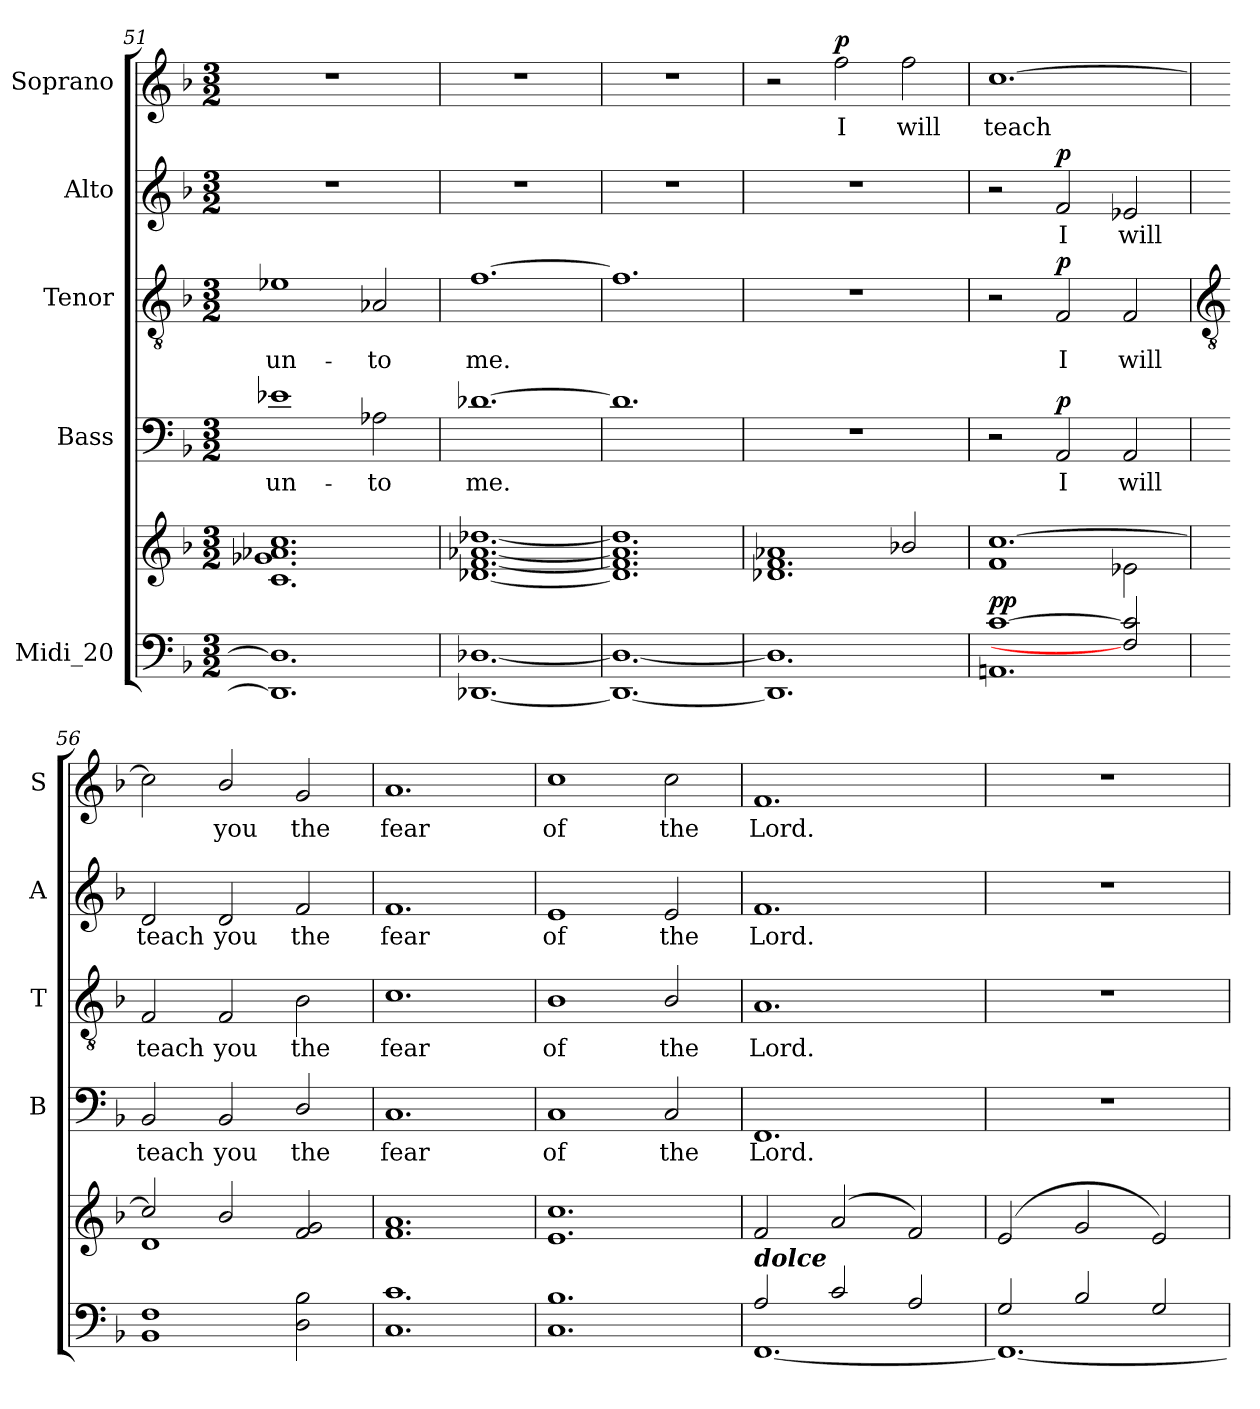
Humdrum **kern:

**kern	**kern	**dynam	**kern	**text	**dynam	**kern	**text	**dynam	**kern	**text	**dynam	**kern	**text	**dynam
*part5	*part5	*part5	*part4	*part4	*part4	*part3	*part3	*part3	*part2	*part2	*part2	*part1	*part1	*part1
*staff6	*staff5	*staff5/6	*staff4	*staff4	*staff4	*staff3	*staff3	*staff3	*staff2	*staff2	*staff2	*staff1	*staff1	*staff1
*I"Midi_20	*	*	*I"Bass	*	*	*I"Tenor	*	*	*I"Alto	*	*	*I"Soprano	*	*
*	*	*	*I'B	*	*	*I'T	*	*	*I'A	*	*	*I'S	*	*
*clefF4	*clefG2	*	*clefF4	*	*	*clefGv2	*	*	*clefG2	*	*	*clefG2	*	*
*k[b-]	*k[b-]	*	*k[b-]	*	*	*k[b-]	*	*	*k[b-]	*	*	*k[b-]	*	*
*F:	*F:	*	*F:	*	*	*F:	*	*	*F:	*	*	*F:	*	*
*M3/2	*M3/2	*	*M3/2	*	*	*M3/2	*	*	*M3/2	*	*	*M3/2	*	*
=51	=51	=51	=51	=51	=51	=51	=51	=51	=51	=51	=51	=51	=51	=51
!LO:N:vis=1	!LO:N:vis=1	!	!	!LO:LY:b	!	!	!LO:LY:b	!	!LO:N:vis=1	!	!	!LO:N:vis=1	!	!
*^	*^	*	*	*	*	*	*	*	*	*	*	*	*	*
1.ryy	1.DD-] 1.D-]	1.ryy	1.c 1.g-X 1.a-X 1.cc	.	1e-X	un-	.	1e-X	un-	.	1.r	.	.	1.r	.	.
!	!	!	!	!	!	!LO:LY:b	!	!	!LO:LY:b	!	!	!	!	!	!	!
.	.	.	.	.	2A-X	-to	.	2A-X	-to	.	.	.	.	.	.	.
=52	=52	=52	=52	=52	=52	=52	=52	=52	=52	=52	=52	=52	=52	=52	=52	=52
!LO:N:vis=1	!	!LO:N:vis=1	!	!	!	!LO:LY:b	!	!	!LO:LY:b	!	!LO:N:vis=1	!	!	!LO:N:vis=1	!	!
1.ryy	[1.DD-X [1.D-X	1.ryy	[1.d-X [1.f [1.a-X [1.dd-X	.	[1.d-X	me.	.	[1.f	me.	.	1.r	.	.	1.r	.	.
=53	=53	=53	=53	=53	=53	=53	=53	=53	=53	=53	=53	=53	=53	=53	=53	=53
!LO:N:vis=1	!	!LO:N:vis=1	!	!	!	!	!	!	!	!	!LO:N:vis=1	!	!	!LO:N:vis=1	!	!
1.ryy	1.DD-_ 1.D-_	1.ryy	1.d-] 1.f] 1.a-] 1.dd-]	.	1.d-]	.	.	1.f]	.	.	1.r	.	.	1.r	.	.
=54	=54	=54	=54	=54	=54	=54	=54	=54	=54	=54	=54	=54	=54	=54	=54	=54
!LO:N:vis=1	!	!	!	!	!LO:N:vis=1	!	!	!LO:N:vis=1	!	!	!LO:N:vis=1	!	!	!	!	!
1.ryy	1.DD-] 1.D-]	1a-X/	1.d-X 1.f	.	1.r	.	.	1.r	.	.	1.r	.	.	2r	.	.
!	!	!	!	!	!	!	!	!	!	!	!	!	!	!	!LO:LY:b	!LO:DY:b
.	.	.	.	.	.	.	.	.	.	.	.	.	.	2ff	I	p
!	!	!	!	!	!	!	!	!	!	!	!	!	!	!	!LO:LY:b	!
.	.	2b-X/	.	.	.	.	.	.	.	.	.	.	.	2ff	will	.
=55	=55	=55	=55	=55	=55	=55	=55	=55	=55	=55	=55	=55	=55	=55	=55	=55
!	!	!	!	!LO:DY:a=2	!	!	!	!	!	!	!	!	!	!	!LO:LY:b	!
!	!	!	!	!LO:DY:n=1:b	!	!	!	!	!	!	!	!	!	!	!	!
[1c/	1.AAn	[1.cc/	1f	p p	2r	.	.	2r	.	.	2r	.	.	[1.cc	teach	.
!	!	!	!	!	!	!LO:LY:b	!LO:DY:b	!	!LO:LY:b	!LO:DY:b	!	!LO:LY:b	!LO:DY:b	!	!	!
.	.	.	.	.	2AA	I	p	2F	I	p	2f	I	p	.	.	.
!	!	!	!	!	!	!LO:LY:b	!	!	!LO:LY:b	!	!	!LO:LY:b	!	!	!	!
2F/] 2c/]	.	.	2e-X\	.	2AA	will	.	2F	will	.	2e-X	will	.	.	.	.
!!LO:LB:g=z
=56	=56	=56	=56	=56	=56	=56	=56	=56	=56	=56	=56	=56	=56	=56	=56	=56
*	*	*	*	*	*	*	*	*clefGv2	*	*	*	*	*	*	*	*
!LO:N:vis=1	!	!	!	!	!	!LO:LY:b	!	!	!LO:LY:b	!	!	!LO:LY:b	!	!	!	!
1.ryy	1BB- 1F	2cc/]	1d	.	2BB-	teach	.	2F	teach	.	2d	teach	.	2cc]	.	.
!	!	!	!	!	!	!LO:LY:b	!	!	!LO:LY:b	!	!	!LO:LY:b	!	!	!LO:LY:b	!
.	.	2b-/	.	.	2BB-	you	.	2F	you	.	2d	you	.	2b-/	you	.
!	!	!	!	!	!	!LO:LY:b	!	!	!LO:LY:b	!	!	!LO:LY:b	!	!	!LO:LY:b	!
.	2D 2B-	2f/ 2g/	2ryy	.	2D/	the	.	2B-	the	.	2f	the	.	2g	the	.
=57	=57	=57	=57	=57	=57	=57	=57	=57	=57	=57	=57	=57	=57	=57	=57	=57
!LO:N:vis=1	!	!	!LO:N:vis=1	!	!	!LO:LY:b	!	!	!LO:LY:b	!	!	!LO:LY:b	!	!	!LO:LY:b	!
1.ryy	1.C 1.c	1.f/ 1.a/	1.ryy	.	1.C	fear	.	1.c	fear	.	1.f	fear	.	1.a	fear	.
=58	=58	=58	=58	=58	=58	=58	=58	=58	=58	=58	=58	=58	=58	=58	=58	=58
!LO:N:vis=1	!	!	!LO:N:vis=1	!	!	!LO:LY:b	!	!	!LO:LY:b	!	!	!LO:LY:b	!	!	!LO:LY:b	!
1.ryy	1.C 1.B-	1.e/ 1.cc/	1.ryy	.	1C	of	.	1B-	of	.	1e	of	.	1cc	of	.
!	!	!	!	!	!	!LO:LY:b	!	!	!LO:LY:b	!	!	!LO:LY:b	!	!	!LO:LY:b	!
.	.	.	.	.	2C	the	.	2B-/	the	.	2e	the	.	2cc	the	.
=59	=59	=59	=59	=59	=59	=59	=59	=59	=59	=59	=59	=59	=59	=59	=59	=59
!LO:TX:a:Bi:t=dolce	!	!	!	!	!	!	!	!	!	!	!	!	!	!	!	!
!	!	!	!LO:N:vis=1	!	!	!LO:LY:b	!	!	!LO:LY:b	!	!	!LO:LY:b	!	!	!LO:LY:b	!
2A/	[1.FF	2f/	1.ryy	.	1.FF	Lord.	.	1.A	Lord.	.	1.f	Lord.	.	1.f	Lord.	.
2c/	.	(>2a/	.	.	.	.	.	.	.	.	.	.	.	.	.	.
2A/	.	2f/)	.	.	.	.	.	.	.	.	.	.	.	.	.	.
=60	=60	=60	=60	=60	=60	=60	=60	=60	=60	=60	=60	=60	=60	=60	=60	=60
!	!	!	!LO:N:vis=1	!	!LO:N:vis=1	!	!	!LO:N:vis=1	!	!	!LO:N:vis=1	!	!	!LO:N:vis=1	!	!
2G/	1.FF_	(>2e/	1.ryy	.	1.r	.	.	1.r	.	.	1.r	.	.	1.r	.	.
2B-/	.	2g/	.	.	.	.	.	.	.	.	.	.	.	.	.	.
2G/	.	2e/)	.	.	.	.	.	.	.	.	.	.	.	.	.	.
*v	*v	*	*	*	*	*	*	*	*	*	*	*	*	*	*	*
*	*v	*v	*	*	*	*	*	*	*	*	*	*	*	*	*
=	=	=	=	=	=	=	=	=	=	=	=	=	=	=
*-	*-	*-	*-	*-	*-	*-	*-	*-	*-	*-	*-	*-	*-	*-
